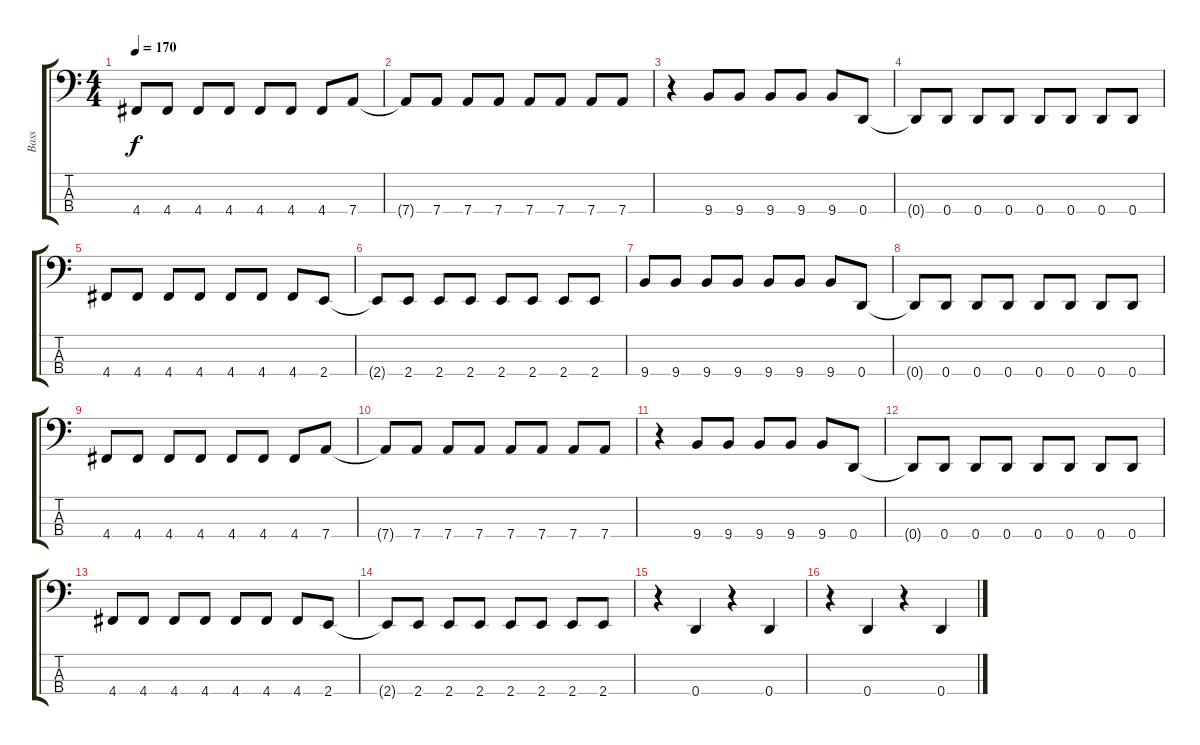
\track ("Bass" "Bass") {instrument electricbasspick}
\staff {score tabs}
\tuning (G2 D2 A1 D1) {hide}
\ts (4 4)
\tempo 170
\clef f4
\ks c
4.4.8{dy f} 4.4.8 4.4.8 4.4.8 4.4.8 4.4.8 4.4.8 7.4.8 |
7.4{t}.8 7.4.8 7.4.8 7.4.8 7.4.8 7.4.8 7.4.8 7.4.8 |
r.4 9.4.8 9.4.8 9.4.8 9.4.8 9.4.8 0.4.8 |
0.4{t}.8 0.4.8 0.4.8 0.4.8 0.4.8 0.4.8 0.4.8 0.4.8 |
4.4.8 4.4.8 4.4.8 4.4.8 4.4.8 4.4.8 4.4.8 2.4.8 |
2.4{t}.8 2.4.8 2.4.8 2.4.8 2.4.8 2.4.8 2.4.8 2.4.8 |
9.4.8 9.4.8 9.4.8 9.4.8 9.4.8 9.4.8 9.4.8 0.4.8 |
0.4{t}.8 0.4.8 0.4.8 0.4.8 0.4.8 0.4.8 0.4.8 0.4.8 |
4.4.8 4.4.8 4.4.8 4.4.8 4.4.8 4.4.8 4.4.8 7.4.8 |
7.4{t}.8 7.4.8 7.4.8 7.4.8 7.4.8 7.4.8 7.4.8 7.4.8 |
r.4 9.4.8 9.4.8 9.4.8 9.4.8 9.4.8 0.4.8 |
0.4{t}.8 0.4.8 0.4.8 0.4.8 0.4.8 0.4.8 0.4.8 0.4.8 |
4.4.8 4.4.8 4.4.8 4.4.8 4.4.8 4.4.8 4.4.8 2.4.8 |
2.4{t}.8 2.4.8 2.4.8 2.4.8 2.4.8 2.4.8 2.4.8 2.4.8 |
r.4 0.4.4 r.4 0.4.4 |
r.4 0.4.4 r.4 0.4.4
